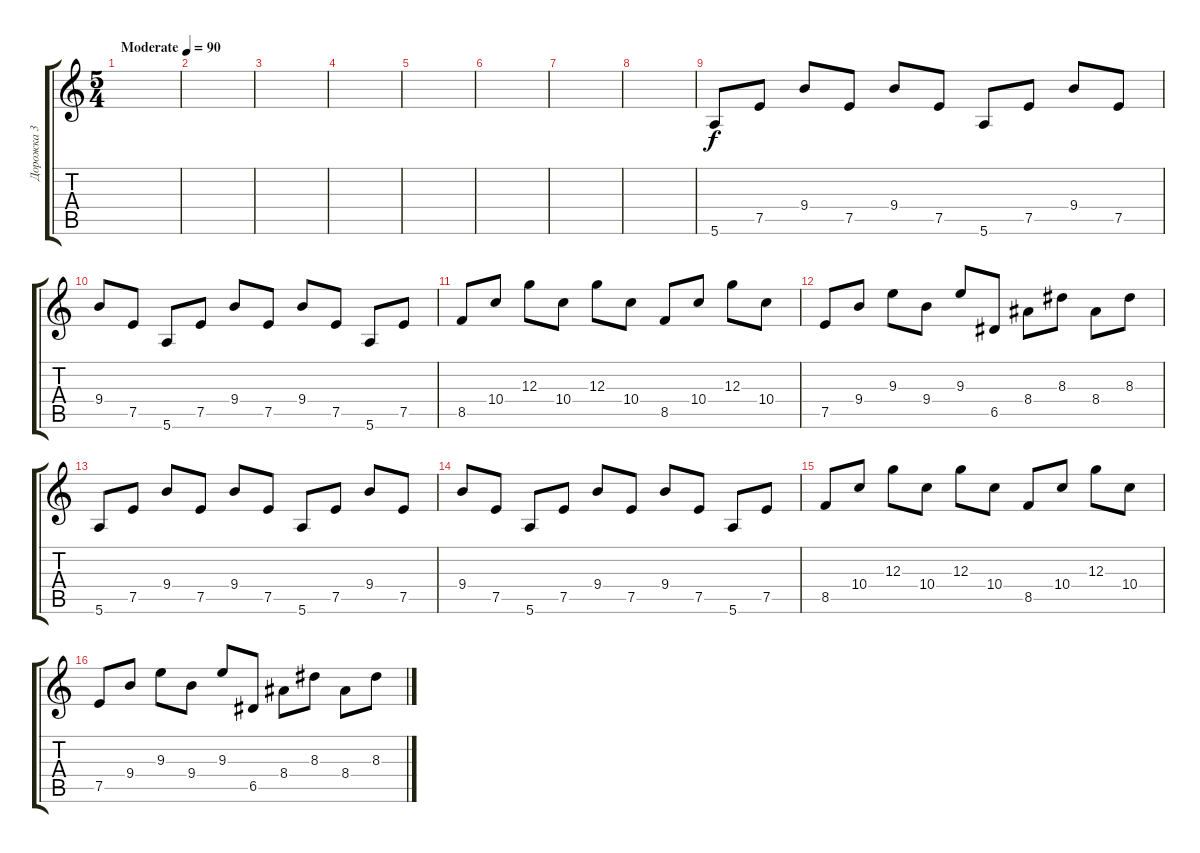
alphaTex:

\track ("Дорожка 3" "Дорожка 3") {instrument distortionguitar}
\staff {score tabs}
\tuning (E4 B3 G3 D3 A2 E2) {hide}
\ts (5 4)
\tempo (90 "Moderate")
\clef g2
\ks c
|
|
|
|
|
|
|
|
5.6.8 7.5.8 9.4.8 7.5.8 9.4.8 7.5.8 5.6.8 7.5.8 9.4.8 7.5.8 |
9.4.8 7.5.8 5.6.8 7.5.8 9.4.8 7.5.8 9.4.8 7.5.8 5.6.8 7.5.8 |
8.5.8 10.4.8 12.3.8 10.4.8 12.3.8 10.4.8 8.5.8 10.4.8 12.3.8 10.4.8 |
7.5.8 9.4.8 9.3.8 9.4.8 9.3.8 6.5.8 8.4.8 8.3.8 8.4.8 8.3.8 |
5.6.8 7.5.8 9.4.8 7.5.8 9.4.8 7.5.8 5.6.8 7.5.8 9.4.8 7.5.8 |
9.4.8 7.5.8 5.6.8 7.5.8 9.4.8 7.5.8 9.4.8 7.5.8 5.6.8 7.5.8 |
8.5.8 10.4.8 12.3.8 10.4.8 12.3.8 10.4.8 8.5.8 10.4.8 12.3.8 10.4.8 |
7.5.8 9.4.8 9.3.8 9.4.8 9.3.8 6.5.8 8.4.8 8.3.8 8.4.8 8.3.8
